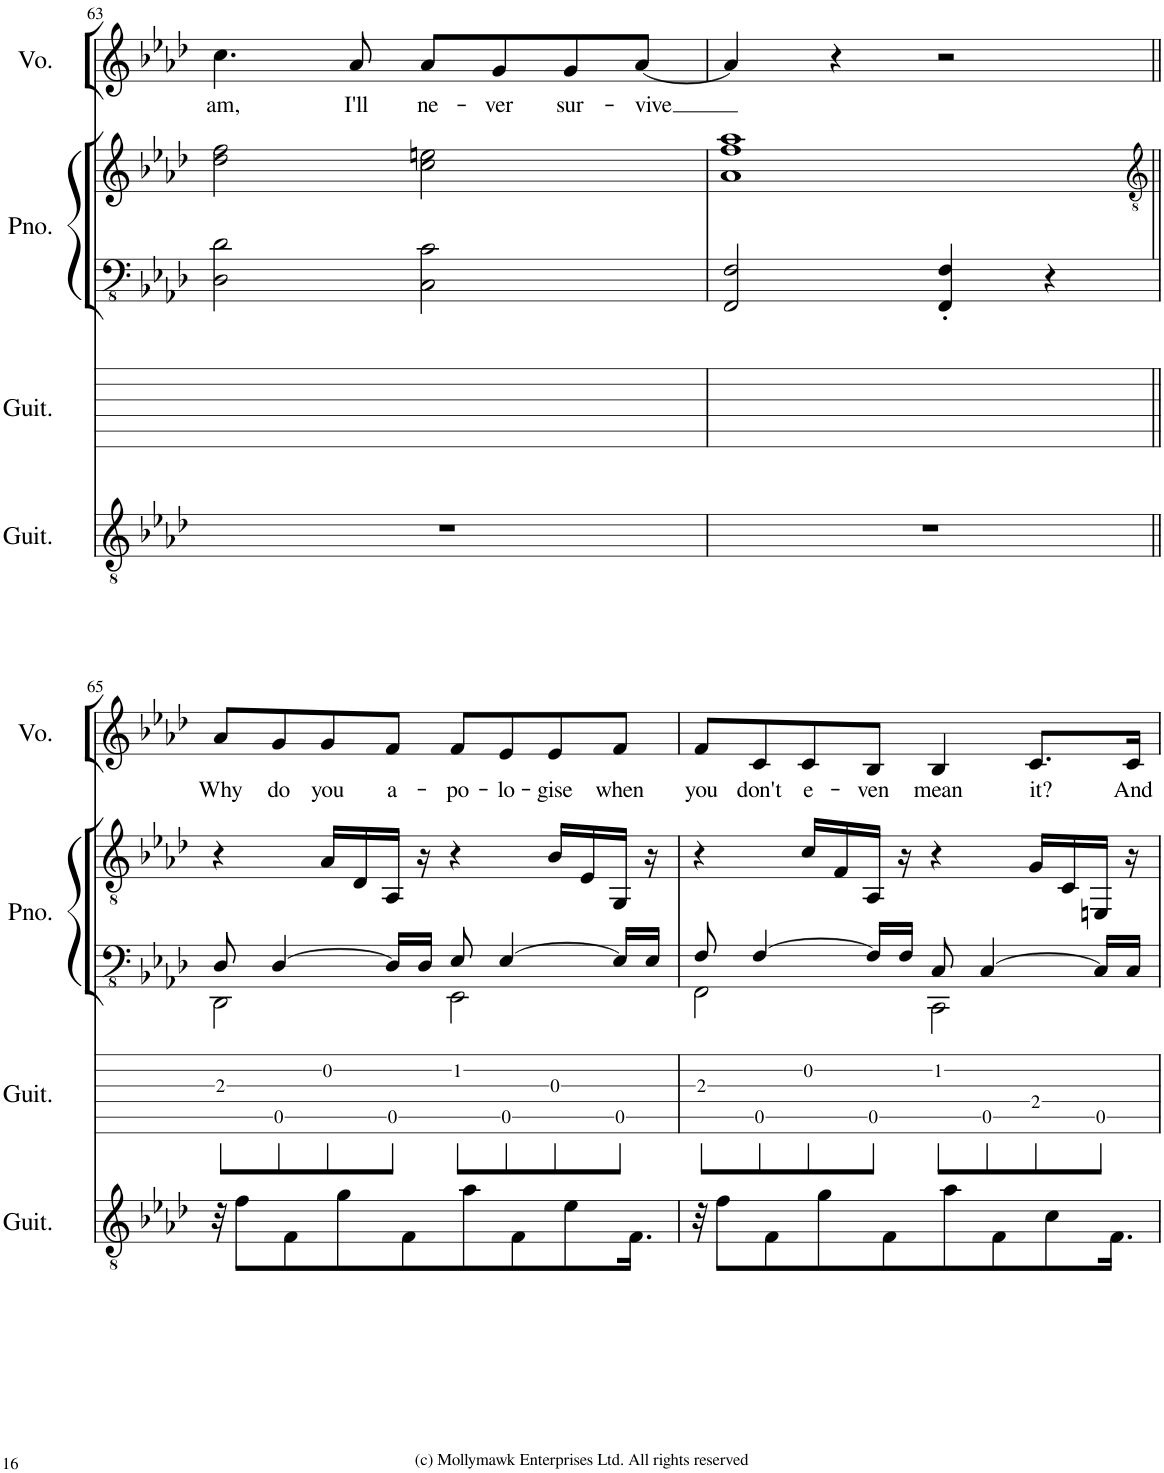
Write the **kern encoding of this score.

**kern	**kern	**kern	**kern	**kern	**text
*part4	*part3	*part2	*part2	*part1	*part1
*staff5	*staff4	*staff3	*staff2	*staff1	*staff1
*I"Acoustic Guitar	*I"Acoustic Guitar	*I"Piano	*	*I"Voice	*
*I'Guit.	*I'Guit.	*I'Pno.	*	*I'Vo.	*
!!LO:PB:g=z
*clefGv2	*	*clefFv4	*clefG2	*clefG2	*
*k[b-e-a-d-]	*k[b-e-a-d-]	*k[b-e-a-d-]	*k[b-e-a-d-]	*k[b-e-a-d-]	*
*M4/4	*M4/4	*M4/4	*M4/4	*M4/4	*
=63	=63	=63	=63	=63	=63
!	!	!	!	!	!LO:LY:b
1r	1r	2DD-\ 2D-\	2dd-\ 2ff\	4.cc\	am,
!	!	!	!	!	!LO:LY:b
.	.	.	.	8a-/	I'll
!	!	!	!	!	!LO:LY:b
.	.	2CC\ 2C\	2cc\ 2een\	8a-/L	ne-
!	!	!	!	!	!LO:LY:b
.	.	.	.	8g/	-ver
!	!	!	!	!	!LO:LY:b
.	.	.	.	8g/	sur-
!	!	!	!	!	!LO:LY:b
.	.	.	.	[8a-/J	-vive
=64	=64	=64	=64	=64	=64
1r	1r	2FFF/ 2FF/	1a- 1ff 1aa-	4a-/]	.
.	.	.	.	4r	.
.	.	4FFF/' 4FF/'	.	2r	.
.	.	4r	.	.	.
!!LO:LB:g=z
=65||	=65||	=65||	=65||	=65||	=65||
*	*	*	*clefGv2	*	*
*	*	*^	*	*	*
!	!	!	!	!	!	!LO:LY:b
32r	8f\L	8DD-/	2DDD-\	4r	8a-/L	Why
8f\L	.	.	.	.	.	.
!	!	!	!	!	!	!LO:LY:b
.	8F\	[4DD-/	.	.	8g/	do
8F\	.	.	.	.	.	.
!	!	!	!	!	!	!LO:LY:b
.	8g\	.	.	16A-/LL	8g/	you
8g\	.	.	.	.	.	.
.	.	.	.	16D-/	.	.
!	!	!	!	!	!	!LO:LY:b
.	8F\J	16DD-/LL]	.	16AA-/JJ	8f/J	a-
8F\	.	.	.	.	.	.
.	.	16DD-/JJ	.	16r	.	.
!	!	!	!	!	!	!LO:LY:b
.	8a-\L	8EE-/	2EEE-\	4r	8f/L	-po-
8a-\	.	.	.	.	.	.
!	!	!	!	!	!	!LO:LY:b
.	8F\	[4EE-/	.	.	8e-/	-lo-
8F\	.	.	.	.	.	.
!	!	!	!	!	!	!LO:LY:b
.	8e-\	.	.	16B-/LL	8e-/	-gise
8e-\	.	.	.	.	.	.
.	.	.	.	16E-/	.	.
!	!	!	!	!	!	!LO:LY:b
.	8F\J	16EE-/LL]	.	16GG/JJ	8f/J	when
16.F\Jk	.	.	.	.	.	.
.	.	16EE-/JJ	.	16r	.	.
=66	=66	=66	=66	=66	=66	=66
!	!	!	!	!	!	!LO:LY:b
32r	8f\L	8FF/	2FFF\	4r	8f/L	you
8f\L	.	.	.	.	.	.
!	!	!	!	!	!	!LO:LY:b
.	8F\	[4FF/	.	.	8c/	don't
8F\	.	.	.	.	.	.
!	!	!	!	!	!	!LO:LY:b
.	8g\	.	.	16c/LL	8c/	e-
8g\	.	.	.	.	.	.
.	.	.	.	16F/	.	.
!	!	!	!	!	!	!LO:LY:b
.	8F\J	16FF/LL]	.	16AA-/JJ	8B-/J	-ven
8F\	.	.	.	.	.	.
.	.	16FF/JJ	.	16r	.	.
!	!	!	!	!	!	!LO:LY:b
.	8a-\L	8CC/	2CCC\	4r	4B-/	mean
8a-\	.	.	.	.	.	.
.	8F\	[4CC/	.	.	.	.
8F\	.	.	.	.	.	.
!	!	!	!	!	!	!LO:LY:b
.	8c\	.	.	16G/LL	8.c/L	it?
8c\	.	.	.	.	.	.
.	.	.	.	16C/	.	.
.	8F\J	16CC/LL]	.	16EEn/JJ	.	.
16.F\Jk	.	.	.	.	.	.
!	!	!	!	!	!	!LO:LY:b
.	.	16CC/JJ	.	16r	16c/Jk	And
*	*	*v	*v	*	*	*
=	=	=	=	=	=
*-	*-	*-	*-	*-	*-
